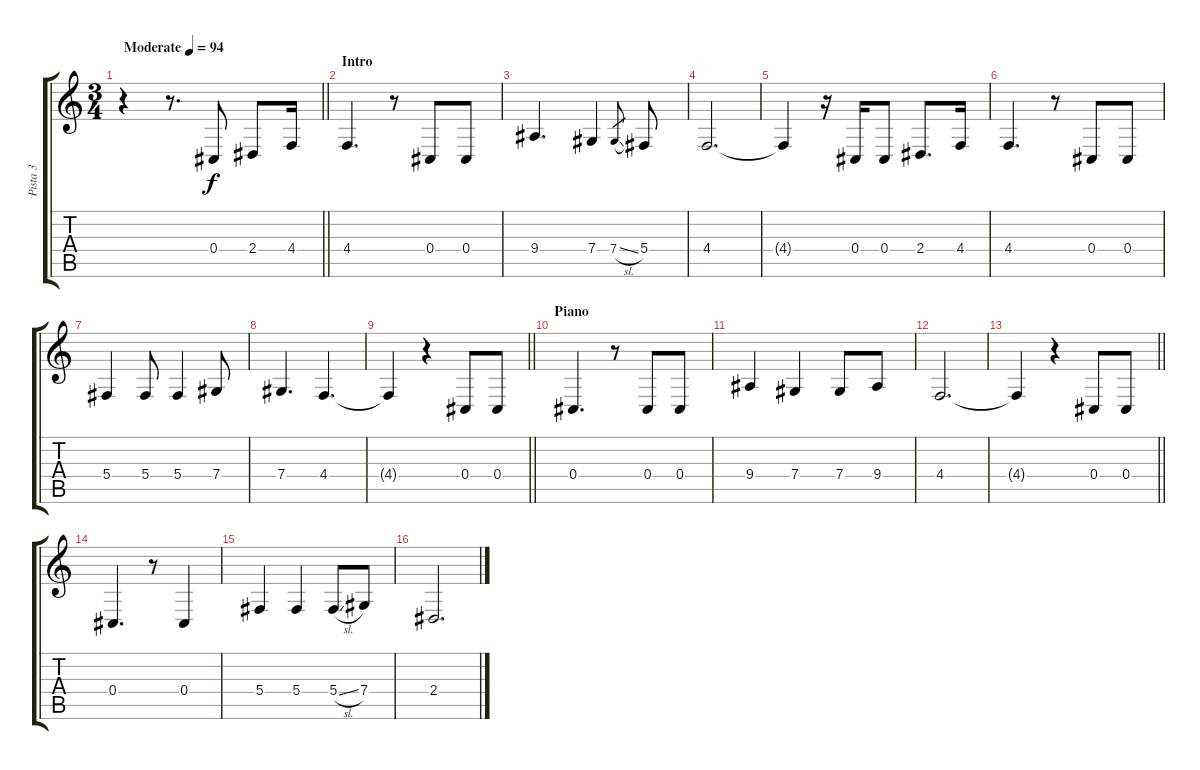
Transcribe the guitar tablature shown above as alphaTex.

\track ("Pista 3" "Pista 3") {instrument flute}
\staff {score tabs}
\tuning (Eb4 Bb3 Gb3 Db3 Ab2 Eb2) {hide}
\ts (3 4)
\tempo (94 "Moderate")
\clef g2
\barLineRight lightlight
\ks c
r.4{dy f instrument flute} r.8{d} 0.4.8 2.4.8 4.4.16 |
\section ("" "Intro")
4.4.4{d} r.8 0.4.8 0.4.8 |
9.4.4{d} 7.4.4 7.4{sl}.8{gr} 5.4.8 |
4.4.2{d} |
4.4{t}.4 r.16 0.4.16 0.4.8 2.4.8{d} 4.4.16 |
4.4.4{d} r.8 0.4.8 0.4.8 |
5.4.4 5.4.8 5.4.4 7.4.8 |
7.4.4{d} 4.4.4{d} |
\barLineRight lightlight
4.4{t}.4 r.4 0.4.8 0.4.8 |
\section ("" "Piano")
0.4.4{d} r.8 0.4.8 0.4.8 |
9.4.4 7.4.4 7.4.8 9.4.8 |
4.4.2{d} |
\barLineRight lightlight
4.4{t}.4 r.4 0.4.8 0.4.8 |
0.4.4{d} r.8 0.4.4 |
5.4.4 5.4.4 5.4{sl}.8 7.4.8 |
2.4.2{d}
